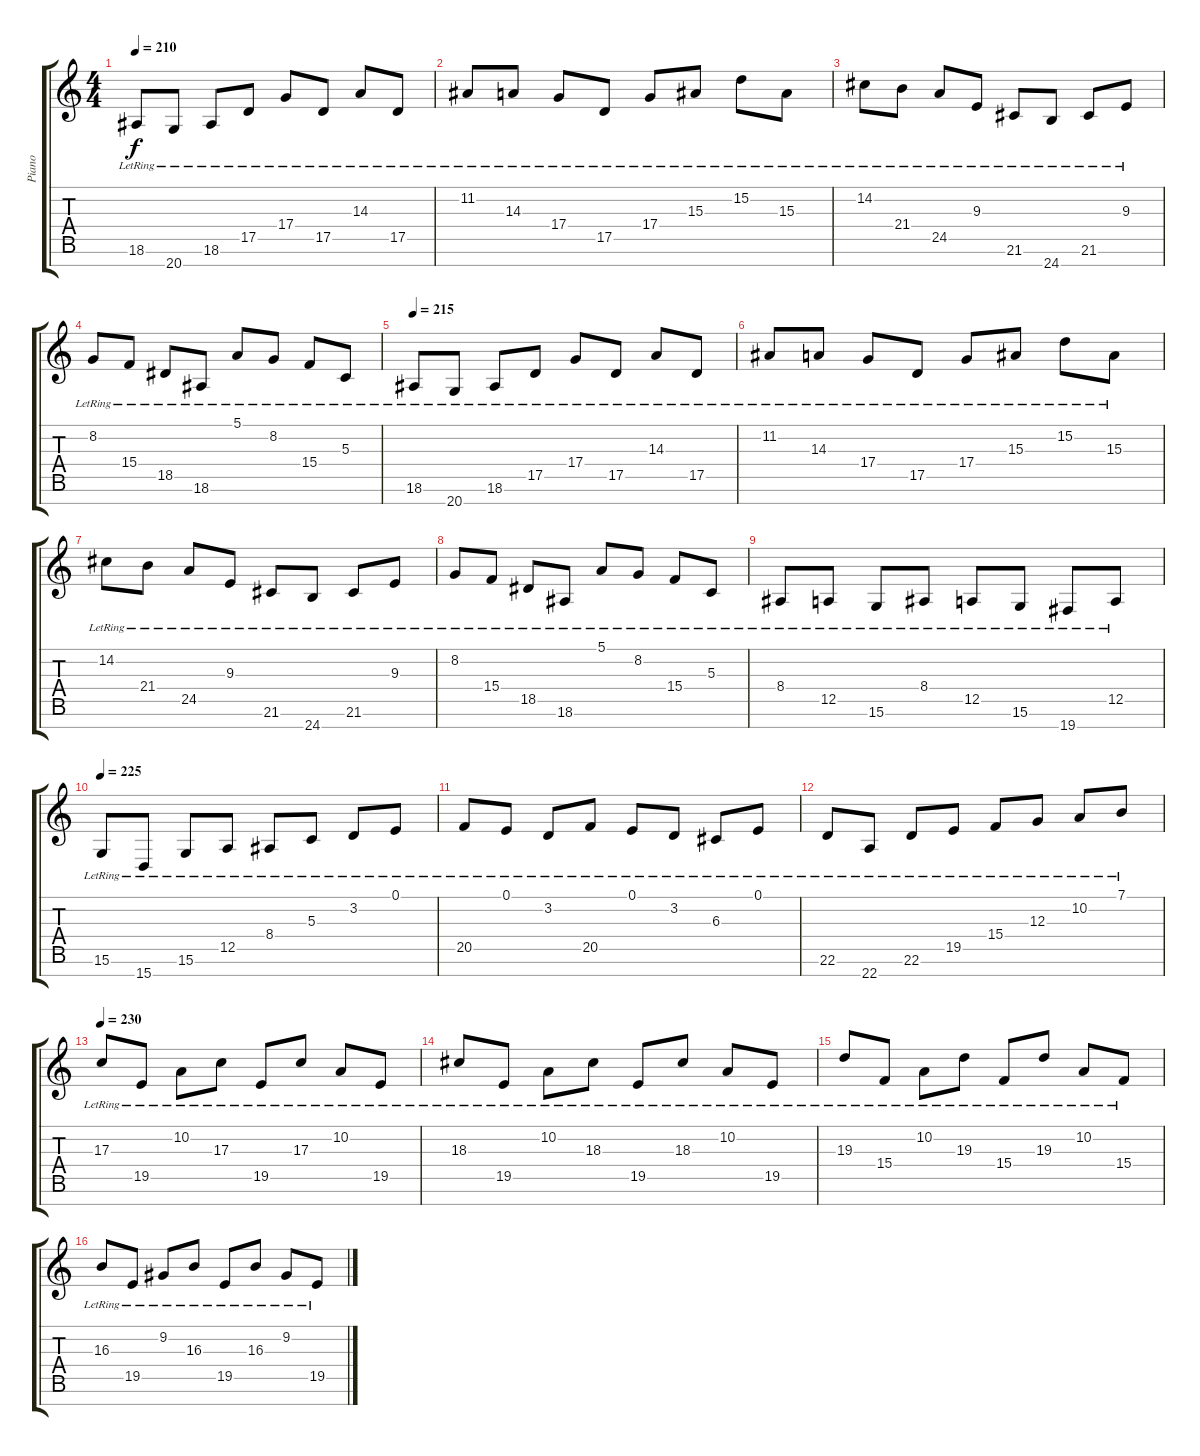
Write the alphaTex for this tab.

\track ("Piano" "Piano") {instrument acousticgrandpiano}
\staff {score tabs}
\tuning (E4 B3 G3 D3 A2 E2 B1) {hide}
\ts (4 4)
\tempo 210
\clef g2
\ks c
18.6{lr}.8{dy f instrument acousticgrandpiano} 20.7{lr}.8 18.6{lr}.8 17.5{lr}.8 17.4{lr}.8 17.5{lr}.8 14.3{lr}.8 17.5{lr}.8 |
11.2{lr}.8 14.3{lr}.8 17.4{lr}.8 17.5{lr}.8 17.4{lr}.8 15.3{lr}.8 15.2{lr}.8 15.3{lr}.8 |
14.2{lr}.8 21.4{lr}.8 24.5{lr}.8 9.3{lr}.8 21.6{lr}.8 24.7{lr}.8 21.6{lr}.8 9.3{lr}.8 |
8.2{lr}.8 15.4{lr}.8 18.5{lr}.8 18.6{lr}.8 5.1{lr}.8 8.2{lr}.8 15.4{lr}.8 5.3{lr}.8 |
\tempo 215
18.6{lr}.8 20.7{lr}.8 18.6{lr}.8 17.5{lr}.8 17.4{lr}.8 17.5{lr}.8 14.3{lr}.8 17.5{lr}.8 |
11.2{lr}.8 14.3{lr}.8 17.4{lr}.8 17.5{lr}.8 17.4{lr}.8 15.3{lr}.8 15.2{lr}.8 15.3{lr}.8 |
14.2{lr}.8 21.4{lr}.8 24.5{lr}.8 9.3{lr}.8 21.6{lr}.8 24.7{lr}.8 21.6{lr}.8 9.3{lr}.8 |
8.2{lr}.8 15.4{lr}.8 18.5{lr}.8 18.6{lr}.8 5.1{lr}.8 8.2{lr}.8 15.4{lr}.8 5.3{lr}.8 |
8.4{lr}.8 12.5{lr}.8 15.6{lr}.8 8.4{lr}.8 12.5{lr}.8 15.6{lr}.8 19.7{lr}.8 12.5{lr}.8 |
\tempo 225
15.6{lr}.8 15.7{lr}.8 15.6{lr}.8 12.5{lr}.8 8.4{lr}.8 5.3{lr}.8 3.2{lr}.8 0.1{lr}.8 |
20.5{lr}.8 0.1{lr}.8 3.2{lr}.8 20.5{lr}.8 0.1{lr}.8 3.2{lr}.8 6.3{lr}.8 0.1{lr}.8 |
22.6{lr}.8 22.7{lr}.8 22.6{lr}.8 19.5{lr}.8 15.4{lr}.8 12.3{lr}.8 10.2{lr}.8 7.1{lr}.8 |
\tempo 230
17.3{lr}.8 19.5{lr}.8 10.2{lr}.8 17.3{lr}.8 19.5{lr}.8 17.3{lr}.8 10.2{lr}.8 19.5{lr}.8 |
18.3{lr}.8 19.5{lr}.8 10.2{lr}.8 18.3{lr}.8 19.5{lr}.8 18.3{lr}.8 10.2{lr}.8 19.5{lr}.8 |
19.3{lr}.8 15.4{lr}.8 10.2{lr}.8 19.3{lr}.8 15.4{lr}.8 19.3{lr}.8 10.2{lr}.8 15.4{lr}.8 |
16.3{lr}.8 19.5{lr}.8 9.2{lr}.8 16.3{lr}.8 19.5{lr}.8 16.3{lr}.8 9.2{lr}.8 19.5{lr}.8
